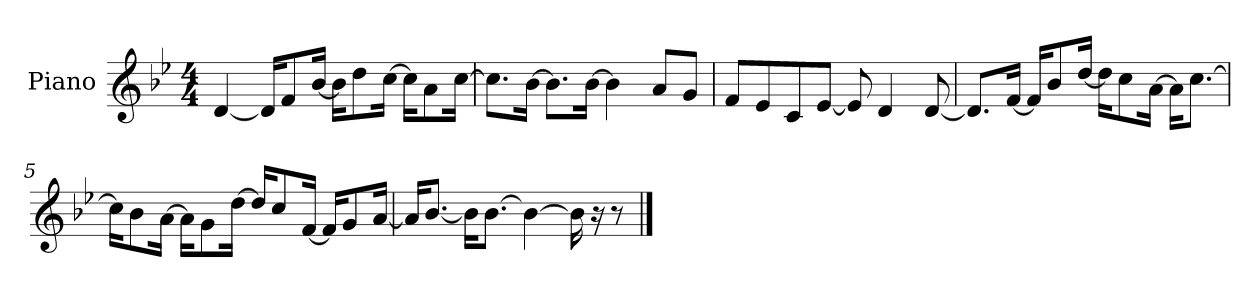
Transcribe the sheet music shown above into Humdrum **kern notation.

**kern
*part1
*staff1
*I"Piano
*I'P-no
*clefG2
*k[b-e-]
*M4/4
*MM90
=1
[4d/
16d/KL]
8f/
[16b-/Jk
16b-\KL]
8dd\
[16cc\Jk
16cc\KL]
8a\
[16cc\Jk
=2
8.cc\L]
[16b-\Jk
8.b-\L]
[16b-\Jk
4b-\]
8a/L
8g/J
=3
8f/L
8e-/
8c/
[8e-/J
8e-/]
4d/
[8d/
=4
8.d/L]
[16f/Jk
16f/KL]
8b-/
[16dd/Jk
16dd\KL]
8cc\
[16a\Jk
16a\KL]
[8.cc\J
!!LO:LB:g=z
=5
16cc\KL]
8b-\
[16a\Jk
16a\KL]
8g\
[16dd\Jk
16dd/KL]
8cc/
[16f/Jk
16f/KL]
8g/
[16a/Jk
=6
16a/KL]
[8.b-/J
16b-\KL]
[8.b-\J
4b-\_
16b-\]
16r
8r
==
*-
